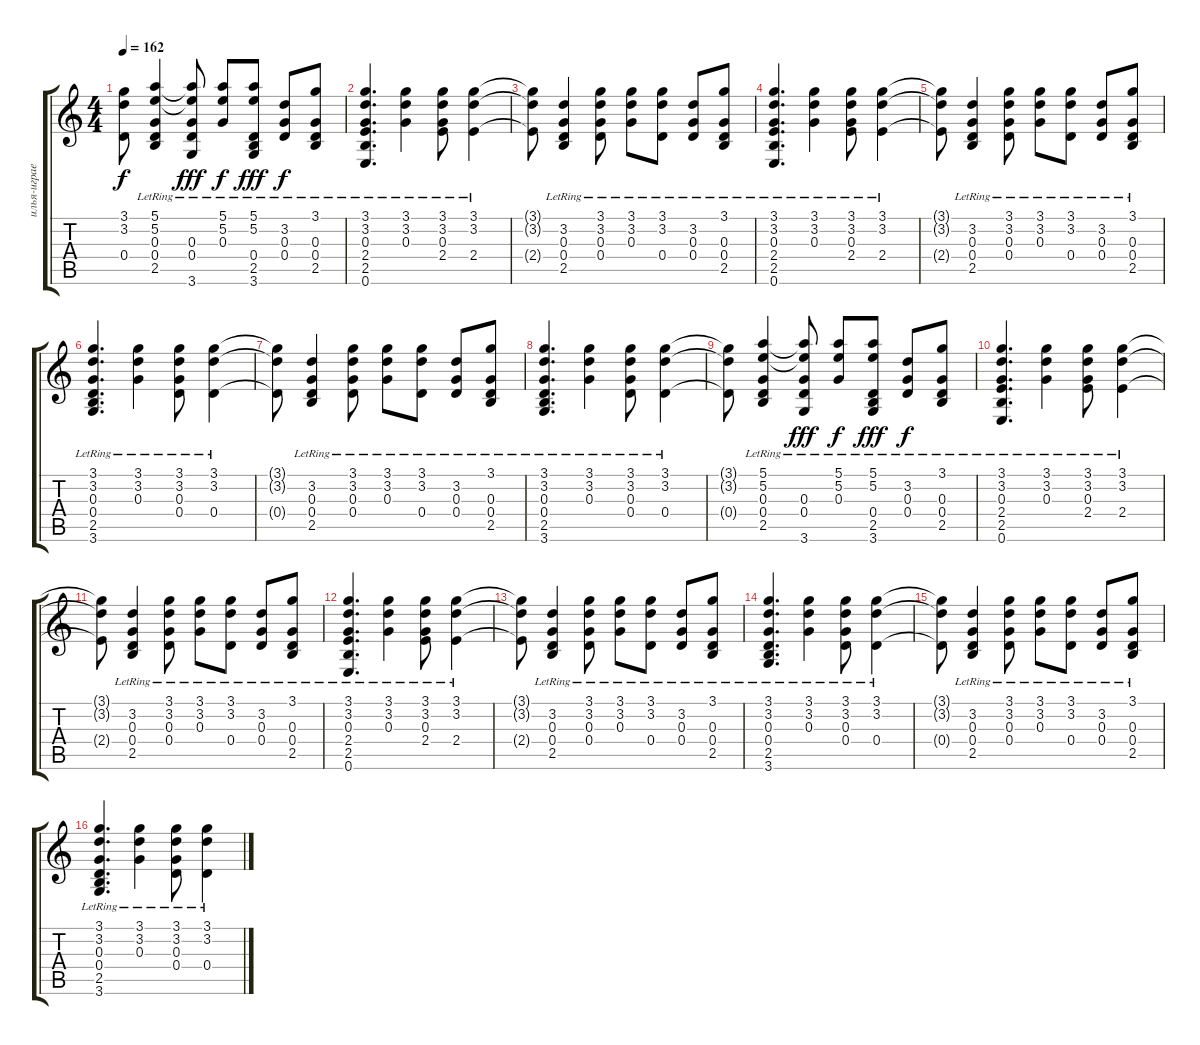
\track ("илья-играет" "илья-играе") {instrument acousticguitarsteel}
\staff {score tabs}
\tuning (E4 B3 G3 D3 A2 E2) {hide}
\ts (4 4)
\tempo 162
\clef g2
\ks c
(3.1{t} 3.2{t} 0.4{t}).8{dy f} (5.1 5.2 0.3{lr} 0.4{lr} 2.5{lr}).4 (5.1{t} 5.2{t} 0.3{lr} 0.4{lr} 3.6).8{dy fff} (5.1{lr} 5.2{lr} 0.3{lr}).8{dy f} (5.1{lr} 5.2{lr} 0.4{lr} 2.5 3.6).8{dy fff} (3.2{lr} 0.3{lr} 0.4{lr}).8{dy f} (3.1{lr} 0.3{lr} 0.4{lr} 2.5{lr}).8 |
(3.1{lr} 3.2{lr} 0.3{lr} 2.4{lr} 2.5{lr} 0.6).4{d} (3.1{lr} 3.2{lr} 0.3{lr}).4 (3.1{lr} 3.2{lr} 0.3{lr} 2.4{lr}).8 (3.1{lr} 3.2{lr} 2.4{lr}).4 |
(3.1{t} 3.2{t} 2.4{t}).8 (3.2{lr} 0.3{lr} 0.4{lr} 2.5{lr}).4 (3.1{lr} 3.2{lr} 0.3{lr} 0.4{lr}).8 (3.1{lr} 3.2{lr} 0.3{lr}).8 (3.1{lr} 3.2{lr} 0.4{lr}).8 (3.2{lr} 0.3{lr} 0.4{lr}).8 (3.1{lr} 0.3{lr} 0.4{lr} 2.5{lr}).8 |
(3.1{lr} 3.2{lr} 0.3{lr} 2.4{lr} 2.5{lr} 0.6).4{d} (3.1{lr} 3.2{lr} 0.3{lr}).4 (3.1{lr} 3.2{lr} 0.3{lr} 2.4{lr}).8 (3.1{lr} 3.2{lr} 2.4{lr}).4 |
(3.1{t} 3.2{t} 2.4{t}).8 (3.2{lr} 0.3{lr} 0.4{lr} 2.5{lr}).4 (3.1{lr} 3.2{lr} 0.3{lr} 0.4{lr}).8 (3.1{lr} 3.2{lr} 0.3{lr}).8 (3.1{lr} 3.2{lr} 0.4{lr}).8 (3.2{lr} 0.3{lr} 0.4{lr}).8 (3.1{lr} 0.3{lr} 0.4{lr} 2.5{lr}).8 |
(3.1{lr} 3.2{lr} 0.3{lr} 0.4{lr} 2.5{lr} 3.6{lr}).4{d} (3.1{lr} 3.2{lr} 0.3{lr}).4 (3.1{lr} 3.2{lr} 0.3{lr} 0.4{lr}).8 (3.1{lr} 3.2{lr} 0.4{lr}).4 |
(3.1{t} 3.2{t} 0.4{t}).8 (3.2{lr} 0.3{lr} 0.4{lr} 2.5{lr}).4 (3.1{lr} 3.2{lr} 0.3{lr} 0.4{lr}).8 (3.1{lr} 3.2{lr} 0.3{lr}).8 (3.1{lr} 3.2{lr} 0.4{lr}).8 (3.2{lr} 0.3{lr} 0.4{lr}).8 (3.1{lr} 0.3{lr} 0.4{lr} 2.5{lr}).8 |
(3.1{lr} 3.2{lr} 0.3{lr} 0.4{lr} 2.5{lr} 3.6{lr}).4{d} (3.1{lr} 3.2{lr} 0.3{lr}).4 (3.1{lr} 3.2{lr} 0.3{lr} 0.4{lr}).8 (3.1{lr} 3.2{lr} 0.4{lr}).4 |
(3.1{t} 3.2{t} 0.4{t}).8 (5.1 5.2 0.3{lr} 0.4{lr} 2.5{lr}).4 (5.1{t} 5.2{t} 0.3{lr} 0.4{lr} 3.6).8{dy fff} (5.1{lr} 5.2{lr} 0.3{lr}).8{dy f} (5.1{lr} 5.2{lr} 0.4{lr} 2.5 3.6).8{dy fff} (3.2{lr} 0.3{lr} 0.4{lr}).8{dy f} (3.1{lr} 0.3{lr} 0.4{lr} 2.5{lr}).8 |
(3.1{lr} 3.2{lr} 0.3{lr} 2.4{lr} 2.5{lr} 0.6).4{d} (3.1{lr} 3.2{lr} 0.3{lr}).4 (3.1{lr} 3.2{lr} 0.3{lr} 2.4{lr}).8 (3.1{lr} 3.2{lr} 2.4{lr}).4 |
(3.1{t} 3.2{t} 2.4{t}).8 (3.2{lr} 0.3{lr} 0.4{lr} 2.5{lr}).4 (3.1{lr} 3.2{lr} 0.3{lr} 0.4{lr}).8 (3.1{lr} 3.2{lr} 0.3{lr}).8 (3.1{lr} 3.2{lr} 0.4{lr}).8 (3.2{lr} 0.3{lr} 0.4{lr}).8 (3.1{lr} 0.3{lr} 0.4{lr} 2.5{lr}).8 |
(3.1{lr} 3.2{lr} 0.3{lr} 2.4{lr} 2.5{lr} 0.6).4{d} (3.1{lr} 3.2{lr} 0.3{lr}).4 (3.1{lr} 3.2{lr} 0.3{lr} 2.4{lr}).8 (3.1{lr} 3.2{lr} 2.4{lr}).4 |
(3.1{t} 3.2{t} 2.4{t}).8 (3.2{lr} 0.3{lr} 0.4{lr} 2.5{lr}).4 (3.1{lr} 3.2{lr} 0.3{lr} 0.4{lr}).8 (3.1{lr} 3.2{lr} 0.3{lr}).8 (3.1{lr} 3.2{lr} 0.4{lr}).8 (3.2{lr} 0.3{lr} 0.4{lr}).8 (3.1{lr} 0.3{lr} 0.4{lr} 2.5{lr}).8 |
(3.1{lr} 3.2{lr} 0.3{lr} 0.4{lr} 2.5{lr} 3.6{lr}).4{d} (3.1{lr} 3.2{lr} 0.3{lr}).4 (3.1{lr} 3.2{lr} 0.3{lr} 0.4{lr}).8 (3.1{lr} 3.2{lr} 0.4{lr}).4 |
(3.1{t} 3.2{t} 0.4{t}).8 (3.2{lr} 0.3{lr} 0.4{lr} 2.5{lr}).4 (3.1{lr} 3.2{lr} 0.3{lr} 0.4{lr}).8 (3.1{lr} 3.2{lr} 0.3{lr}).8 (3.1{lr} 3.2{lr} 0.4{lr}).8 (3.2{lr} 0.3{lr} 0.4{lr}).8 (3.1{lr} 0.3{lr} 0.4{lr} 2.5{lr}).8 |
(3.1{lr} 3.2{lr} 0.3{lr} 0.4{lr} 2.5{lr} 3.6{lr}).4{d} (3.1{lr} 3.2{lr} 0.3{lr}).4 (3.1{lr} 3.2{lr} 0.3{lr} 0.4{lr}).8 (3.1{lr} 3.2{lr} 0.4{lr}).4
